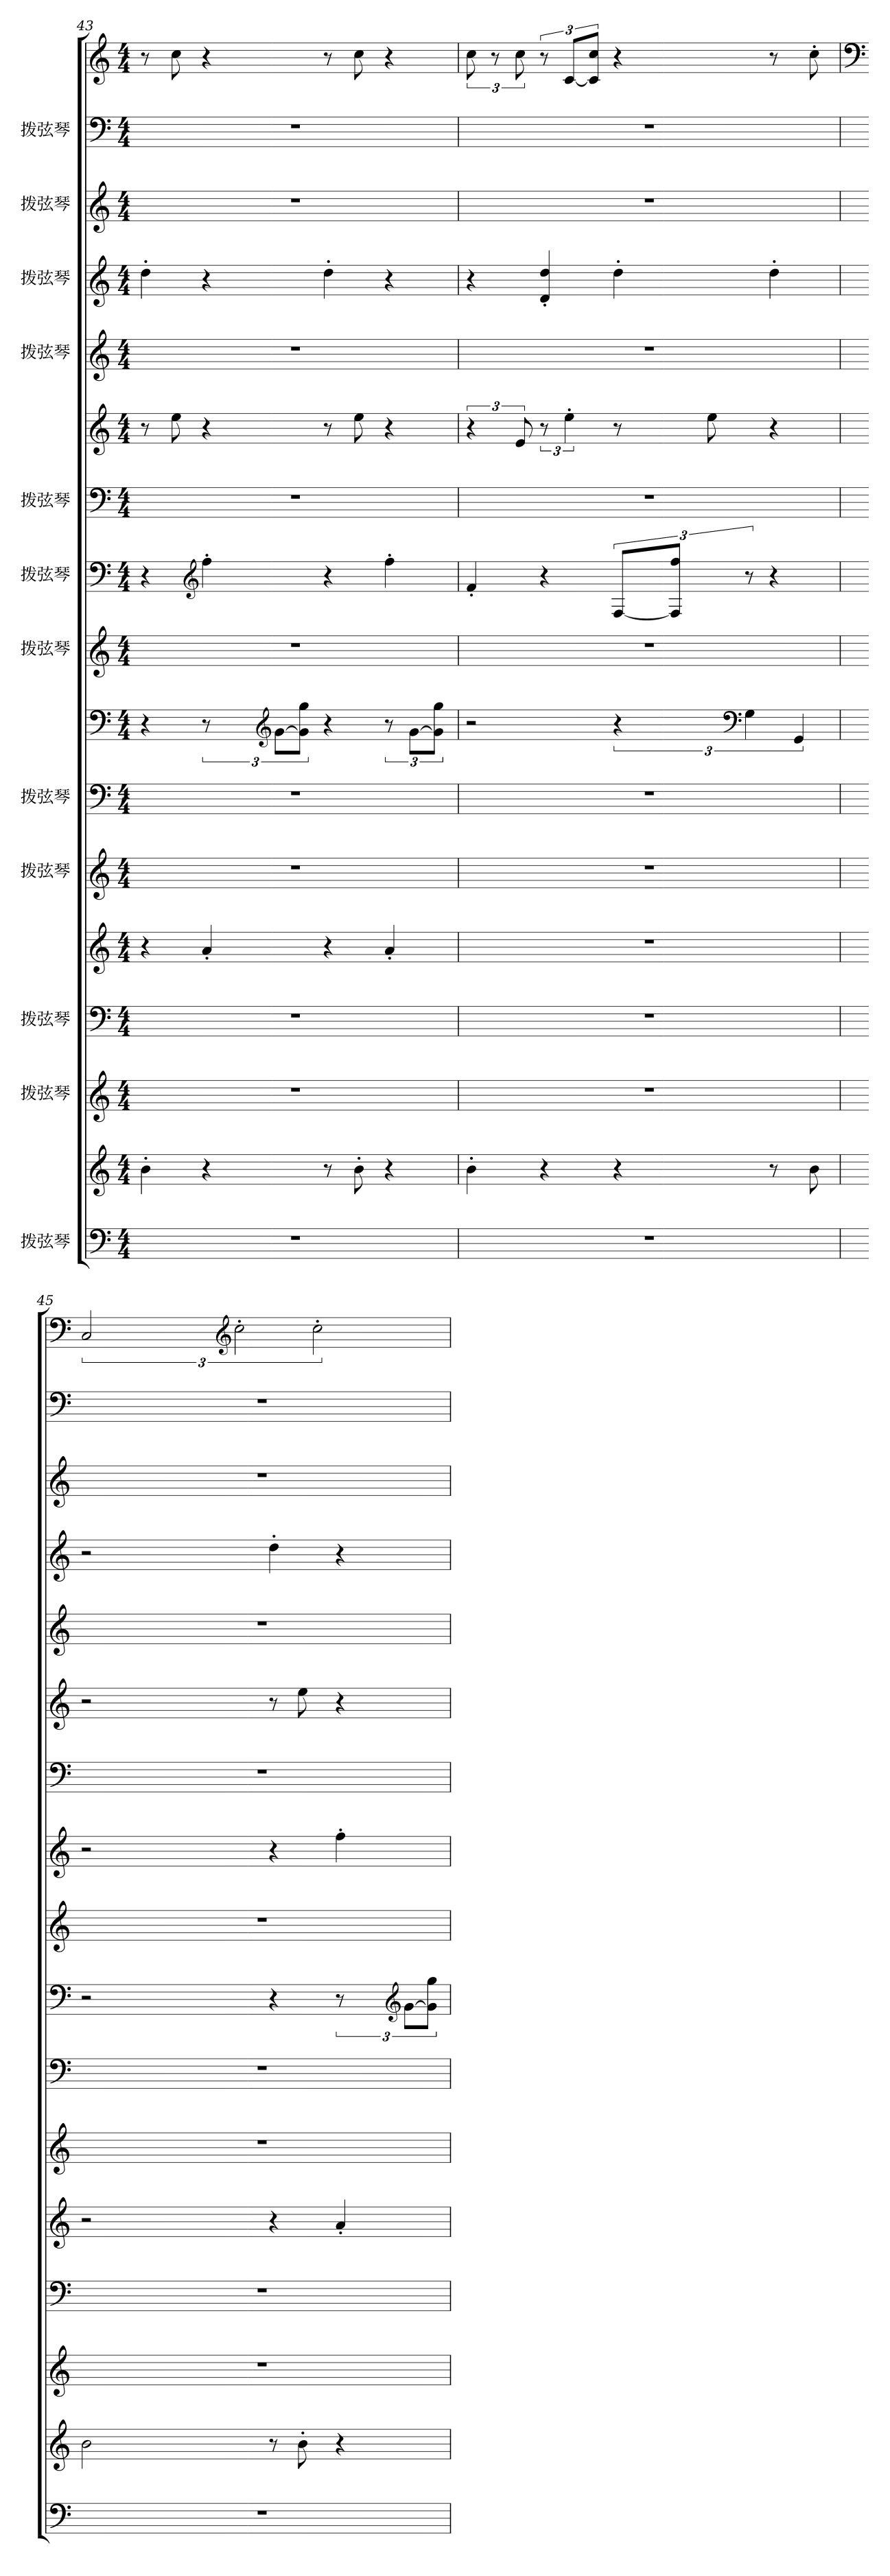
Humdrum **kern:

**kern	**kern	**kern	**kern	**kern	**kern	**kern	**kern	**kern	**kern	**kern	**kern	**kern	**kern	**kern	**kern	**kern
*part12	*part12	*part11	*part10	*part10	*part9	*part8	*part8	*part7	*part6	*part5	*part5	*part4	*part3	*part2	*part1	*part1
*staff17	*staff16	*staff15	*staff14	*staff13	*staff12	*staff11	*staff10	*staff9	*staff8	*staff7	*staff6	*staff5	*staff4	*staff3	*staff2	*staff1
*I"拨弦琴	*	*I"拨弦琴	*I"拨弦琴	*	*I"拨弦琴	*I"拨弦琴	*	*I"拨弦琴	*I"拨弦琴	*I"拨弦琴	*	*I"拨弦琴	*I"拨弦琴	*I"拨弦琴	*I"拨弦琴	*
*clefF4	*clefG2	*clefG2	*clefF4	*clefG2	*clefG2	*clefF4	*clefF4	*clefG2	*clefF4	*clefF4	*clefG2	*clefG2	*clefG2	*clefG2	*clefF4	*clefG2
*k[]	*k[]	*k[]	*k[]	*k[]	*k[]	*k[]	*k[]	*k[]	*k[]	*k[]	*k[]	*k[]	*k[]	*k[]	*k[]	*k[]
*M4/4	*M4/4	*M4/4	*M4/4	*M4/4	*M4/4	*M4/4	*M4/4	*M4/4	*M4/4	*M4/4	*M4/4	*M4/4	*M4/4	*M4/4	*M4/4	*M4/4
=43	=43	=43	=43	=43	=43	=43	=43	=43	=43	=43	=43	=43	=43	=43	=43	=43
1r	4b'\	1r	1r	4r	1r	1r	4r	1r	4r	1r	8r	1r	4dd'\	1r	1r	8r
.	.	.	.	.	.	.	.	.	.	.	8ee\	.	.	.	.	8cc\
*	*	*	*	*	*	*	*	*	*clefG2	*	*	*	*	*	*	*
.	4r	.	.	4a'/	.	.	12r	.	4ff'\	.	4r	.	4r	.	.	4r
*	*	*	*	*	*	*	*clefG2	*	*	*	*	*	*	*	*	*
.	.	.	.	.	.	.	[12g\L	.	.	.	.	.	.	.	.	.
.	.	.	.	.	.	.	12g\] 12gg\J	.	.	.	.	.	.	.	.	.
.	8r	.	.	4r	.	.	4r	.	4r	.	8r	.	4dd'\	.	.	8r
.	8b'\	.	.	.	.	.	.	.	.	.	8ee\	.	.	.	.	8cc\
.	4r	.	.	4a'/	.	.	12r	.	4ff'\	.	4r	.	4r	.	.	4r
.	.	.	.	.	.	.	[12g\L	.	.	.	.	.	.	.	.	.
.	.	.	.	.	.	.	12g\] 12gg\J	.	.	.	.	.	.	.	.	.
!!LO:PB:g=z
=44	=44	=44	=44	=44	=44	=44	=44	=44	=44	=44	=44	=44	=44	=44	=44	=44
1r	4b'\	1r	1r	1r	1r	1r	2r	1r	4f'/	1r	6r	1r	4r	1r	1r	12cc\
.	.	.	.	.	.	.	.	.	.	.	.	.	.	.	.	12r
.	.	.	.	.	.	.	.	.	.	.	12e/	.	.	.	.	12cc\
.	4r	.	.	.	.	.	.	.	4r	.	12r	.	4d/' 4dd/'	.	.	12r
.	.	.	.	.	.	.	.	.	.	.	6ee'\	.	.	.	.	[12c/L
.	.	.	.	.	.	.	.	.	.	.	.	.	.	.	.	12c/] 12cc/J
.	4r	.	.	.	.	.	6r	.	[12F/L	.	8r	.	4dd'\	.	.	4r
.	.	.	.	.	.	.	.	.	12F/] 12ff/J	.	.	.	.	.	.	.
.	.	.	.	.	.	.	.	.	.	.	8ee\	.	.	.	.	.
*	*	*	*	*	*	*	*clefF4	*	*	*	*	*	*	*	*	*
.	.	.	.	.	.	.	6G\	.	12r	.	.	.	.	.	.	.
.	8r	.	.	.	.	.	.	.	4r	.	4r	.	4dd'\	.	.	8r
.	.	.	.	.	.	.	6GG/	.	.	.	.	.	.	.	.	.
.	8b\	.	.	.	.	.	.	.	.	.	.	.	.	.	.	8cc'\
=45	=45	=45	=45	=45	=45	=45	=45	=45	=45	=45	=45	=45	=45	=45	=45	=45
*	*	*	*	*	*	*	*	*	*	*	*	*	*	*	*	*clefF4
1r	2b\	1r	1r	2r	1r	1r	2r	1r	2r	1r	2r	1r	2r	1r	1r	3C/
*	*	*	*	*	*	*	*	*	*	*	*	*	*	*	*	*clefG2
.	.	.	.	.	.	.	.	.	.	.	.	.	.	.	.	3cc'\
.	8r	.	.	4r	.	.	4r	.	4r	.	8r	.	4dd'\	.	.	.
.	8b'\	.	.	.	.	.	.	.	.	.	8ee\	.	.	.	.	.
.	.	.	.	.	.	.	.	.	.	.	.	.	.	.	.	3cc'\
.	4r	.	.	4a'/	.	.	12r	.	4ff'\	.	4r	.	4r	.	.	.
*	*	*	*	*	*	*	*clefG2	*	*	*	*	*	*	*	*	*
.	.	.	.	.	.	.	[12g\L	.	.	.	.	.	.	.	.	.
.	.	.	.	.	.	.	12g\] 12gg\J	.	.	.	.	.	.	.	.	.
=	=	=	=	=	=	=	=	=	=	=	=	=	=	=	=	=
*-	*-	*-	*-	*-	*-	*-	*-	*-	*-	*-	*-	*-	*-	*-	*-	*-
